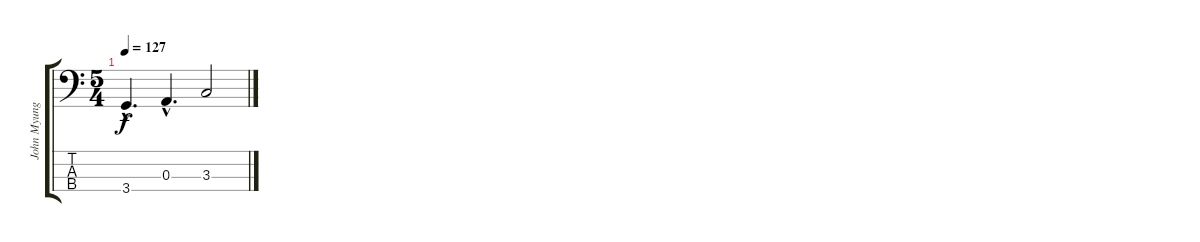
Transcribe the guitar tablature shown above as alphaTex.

\track ("John Myung" "John Myung") {instrument electricbassfinger}
\staff {score tabs}
\tuning (G2 D2 A1 E1) {hide}
\ts (5 4)
\tempo 127
\clef f4
\ks c
3.4{hac}.4{d dy f volume 1} 0.3{hac}.4{d volume 1} 3.3.2{volume 0}
